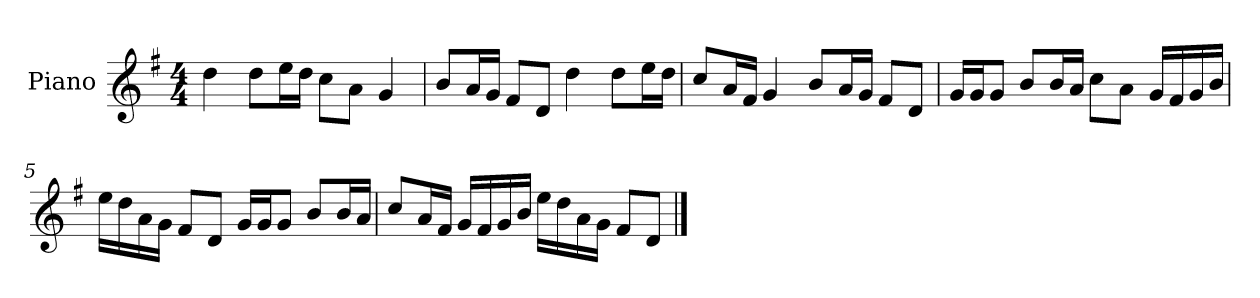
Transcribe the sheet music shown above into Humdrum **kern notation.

**kern
*part1
*staff1
*I"Piano
*I'P-no
*clefG2
*k[f#]
*M4/4
*MM90
=1
4dd\
8dd\L
16ee\L
16dd\JJ
8cc\L
8a\J
4g/
=2
8b/L
16a/L
16g/JJ
8f#/L
8d/J
4dd\
8dd\L
16ee\L
16dd\JJ
=3
8cc/L
16a/L
16f#/JJ
4g/
8b/L
16a/L
16g/JJ
8f#/L
8d/J
=4
16g/LL
16g/J
8g/J
8b/L
16b/L
16a/JJ
8cc\L
8a\J
16g/LL
16f#/
16g/
16b/JJ
!!LO:LB:g=z
=5
16ee\LL
16dd\
16a\
16g\JJ
8f#/L
8d/J
16g/LL
16g/J
8g/J
8b/L
16b/L
16a/JJ
=6
8cc/L
16a/L
16f#/JJ
16g/LL
16f#/
16g/
16b/JJ
16ee\LL
16dd\
16a\
16g\JJ
8f#/L
8d/J
==
*-
